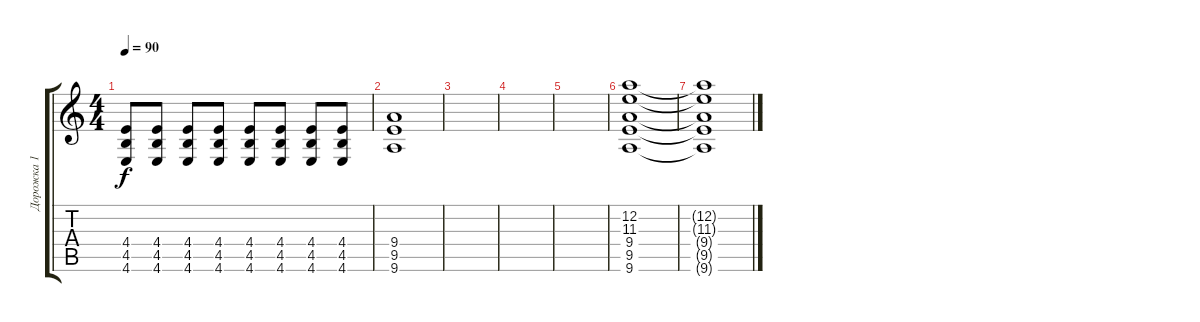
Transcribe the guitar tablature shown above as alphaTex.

\track ("Дорожка 1" "Дорожка 1") {instrument distortionguitar}
\staff {score tabs}
\tuning (D4 A3 F3 C3 G2 C2) {hide}
\ts (4 4)
\tempo 90
\clef g2
\ks c
(4.4 4.5 4.6).8{dy f} (4.4 4.5 4.6).8 (4.4 4.5 4.6).8 (4.4 4.5 4.6).8 (4.4 4.5 4.6).8 (4.4 4.5 4.6).8 (4.4 4.5 4.6).8 (4.4 4.5 4.6).8 |
(9.4 9.5 9.6).1 |
|
|
|
(12.2 11.3 9.4 9.5 9.6).1 |
(12.2{t} 11.3{t} 9.4{t} 9.5{t} 9.6{t}).1
